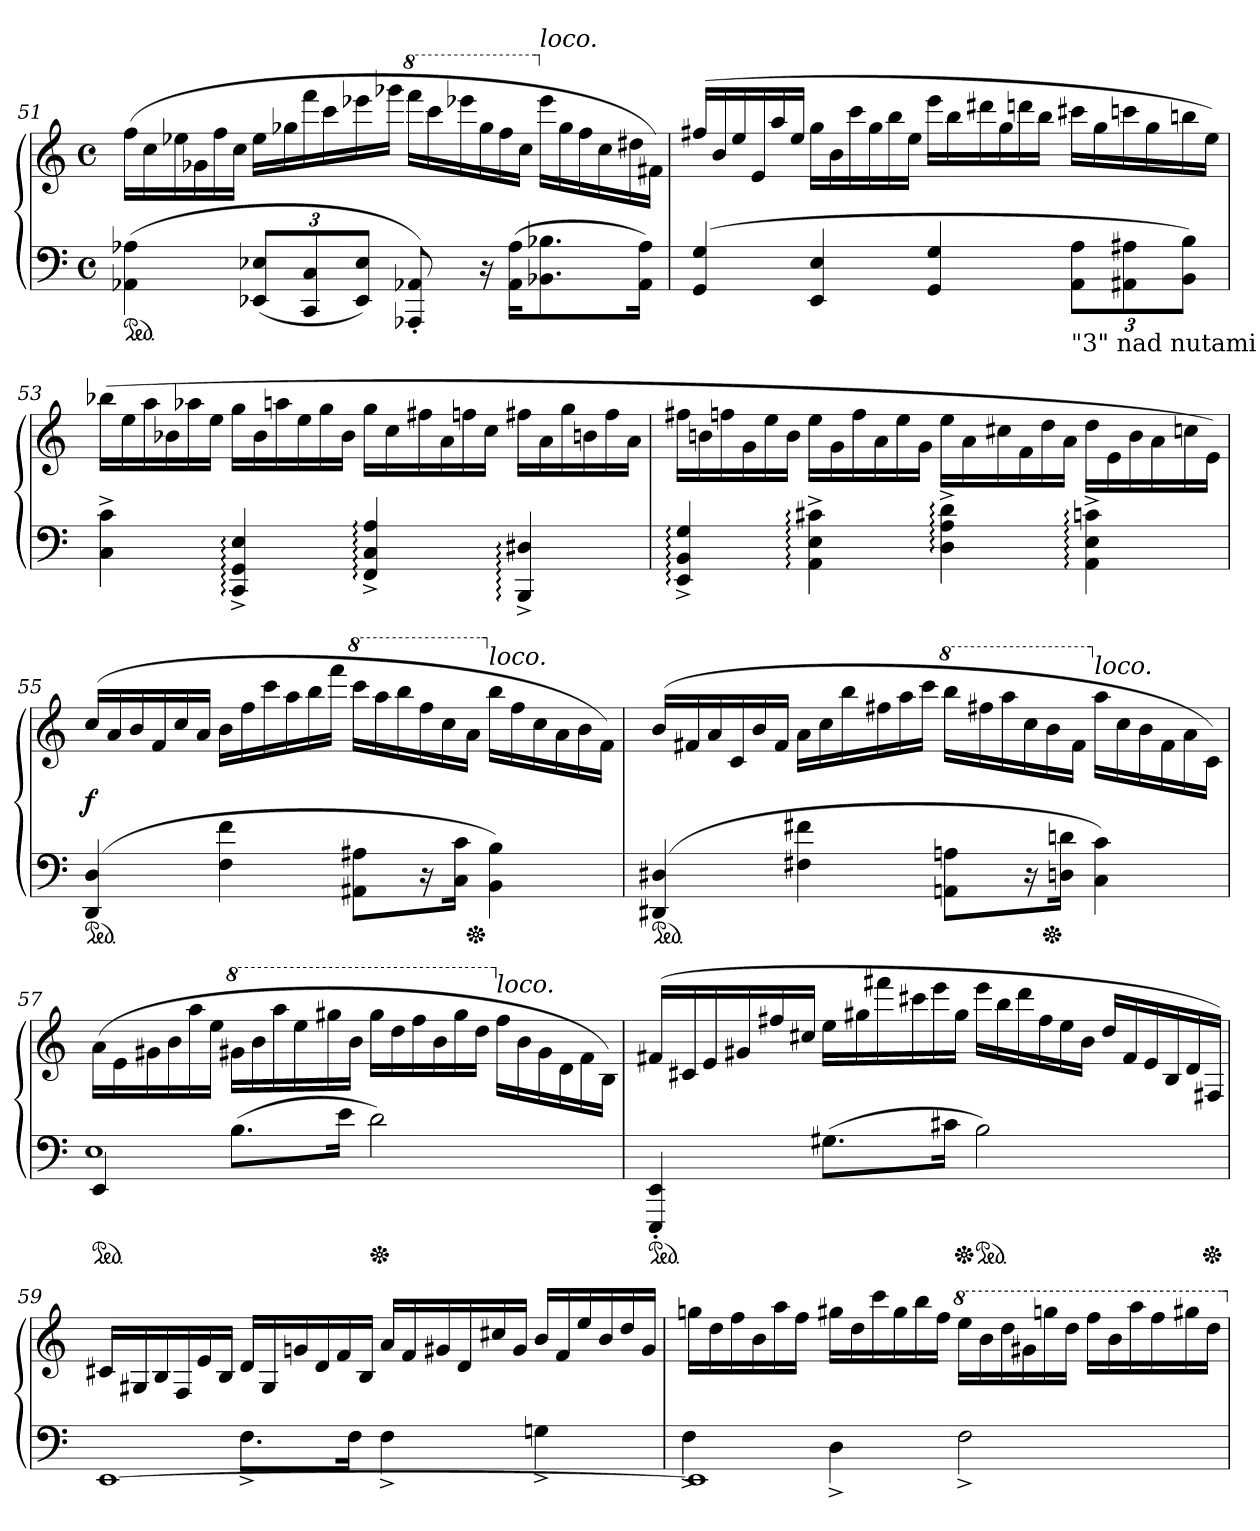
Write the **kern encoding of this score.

**kern	**kern	**dynam
*part1	*part1	*part1
*staff2	*staff1	*staff1/2
*clefF4	*clefG2	*
*k[]	*k[]	*
*M4/4	*M4/4	*
*met(c)	*met(c)	*
*	*Xtuplet	*
*ped	*	*
=51	=51	=51
(>4AA-X 4A-X	(>24ffLL	.
.	24cc	.
.	24ee-X	.
.	24g-X	.
.	24ff	.
.	24ccJJ	.
(<12EE-X 12E-XL	24ee-LL	.
.	24gg-X	.
12CC 12C	24fff	.
.	24ccc	.
12EE- 12E-J)	24eee-X	.
.	24ggg-XJJ	.
*	*8va	*
8AAA-X'< 8AA-X'<)	24ffffLL	.
.	24cccc	.
.	24eeee-X	.
16r	24ggg-	.
.	24fff	.
(>16AA- 16A-KL	.	.
.	24cccJJ	.
*	*X8va	*
!	!LO:TX:a:i:t=loco.	!
8.BB-X 8.B-X	24eee-LL	.
.	24gg-	.
.	24ff	.
.	24cc	.
.	24dd#X	.
16AA- 16A-Jk)	.	.
.	24f#XJJ)	.
=52	=52	=52
(>4GG 4G	(>24ff#X/LL	.
.	24b/	.
.	24ee/	.
.	24e/	.
.	24aa/	.
.	24ee/JJ	.
4EE 4E	24ggLL	.
.	24b	.
.	24ccc	.
.	24gg	.
.	24bb	.
.	24eeJJ	.
4GG 4G	24eeeLL	.
.	24bb	.
.	24ddd#X	.
.	24gg	.
.	24dddn	.
.	24bbJJ	.
!LO:TX:b:t="3" nad nutami	!	!
12AA 12AL	24ccc#XLL	.
.	24gg	.
12AA#X 12A#X	24cccn	.
.	24gg	.
12BB 12BJ)	24bbn	.
.	24eeJJ)	.
=53	=53	=53
4C^> 4c^>	(>24bb-XLL	.
.	24ee	.
.	24aa	.
.	24b-X	.
.	24aa-X	.
.	24eeJJ	.
4CC:^> 4GG:^> 4E:^>	24ggLL	.
.	24b-	.
.	24aan	.
.	24ee	.
.	24gg	.
.	24b-JJ	.
4FF:^> 4C:^> 4A:^>	24ggLL	.
.	24cc	.
.	24ff#X	.
.	24a	.
.	24ffn	.
.	24ccJJ	.
4BBB:^> 4D#X:^>	24ff#XLL	.
.	24a	.
.	24gg	.
.	24bn	.
.	24ff#	.
.	24aJJ	.
=54	=54	=54
4EE:^> 4BB:^> 4G:^>	24ff#XLL	.
.	24bn	.
.	24ffn	.
.	24g	.
.	24ee	.
.	24bJJ	.
4AA:^> 4E:^> 4c#X:^>	24eeLL	.
.	24g	.
.	24ff	.
.	24a	.
.	24ee	.
.	24gJJ	.
4D:^> 4A:^> 4d:^>	24eeLL	.
.	24a	.
.	24cc#X	.
.	24f	.
.	24dd	.
.	24aJJ	.
4AA:^> 4E:^> 4cn:^>	24dd\LL	.
.	24e\	.
.	24b\	.
.	24a\	.
.	24ccn\	.
.	24e\JJ)	.
=55	=55	=55
*ped	*	*
(>4DD 4D	(>24ccLL	f
.	24a	.
.	24b	.
.	24f	.
.	24cc	.
.	24aJJ	.
4F 4f	24bLL	.
.	24ff	.
.	24ccc	.
.	24aa	.
.	24bb	.
.	24fffJJ	.
*	*8va	*
8AA#X 8A#XL	24ccccLL	.
.	24aaa	.
.	24bbb	.
16r	24fff	.
.	24ccc	.
16C 16cJk	.	.
*Xped	*	*
.	24aaJJ	.
*	*X8va	*
!	!LO:TX:a:i:t=loco.	!
4BB 4B)	24bbLL	.
.	24ff	.
.	24cc	.
.	24a	.
.	24b	.
.	24fJJ)	.
=56	=56	=56
*ped	*	*
(>4DD#X 4D#X	(>24bLL	.
.	24f#X	.
.	24a	.
.	24c	.
.	24b	.
.	24f#JJ	.
4F#X 4f#X	24aLL	.
.	24cc	.
.	24bb	.
.	24ff#X	.
.	24aa	.
.	24cccJJ	.
*	*8va	*
8AAn 8AnL	24bbbLL	.
.	24fff#X	.
.	24aaa	.
16r	24ccc	.
*Xped	*	*
.	24bb	.
16Dn 16dnJk	.	.
.	24ff#JJ	.
*	*X8va	*
!	!LO:TX:a:i:t=loco.	!
4C 4c)	24aa\LL	.
.	24cc\	.
.	24b\	.
.	24f#\	.
.	24a\	.
.	24c\JJ)	.
=57	=57	=57
*^	*	*
*ped	*	*	*
4EE	1E	(>24aLL	.
.	.	24e	.
.	.	24g#X	.
.	.	24b	.
.	.	24aa	.
.	.	24eeJJ	.
*	*	*8va	*
(>8.B\L	.	24gg#XLL	.
.	.	24bb	.
.	.	24aaa	.
.	.	24eee	.
.	.	24ggg#X	.
16e\Jk	.	.	.
.	.	24bbJJ	.
*Xped	*	*	*
2d\)	.	24ggg#LL	.
.	.	24ddd	.
.	.	24fff	.
.	.	24bb	.
.	.	24ggg#	.
.	.	24dddJJ	.
*	*	*X8va	*
!	!	!LO:TX:a:i:t=loco.	!
.	.	24ff\LL	.
.	.	24b\	.
.	.	24g#\	.
.	.	24d\	.
.	.	24f\	.
.	.	24B\JJ)	.
*v	*v	*	*
=58	=58	=58
*ped	*	*
4EEE'< 4EE'<	(>24f#XLL	.
.	24c#X	.
.	24e	.
.	24g#X	.
.	24ff#X	.
.	24cc#XJJ	.
(>8.G#XL	24eeLL	.
.	24gg#X	.
.	24fff#X	.
.	24ccc#X	.
.	24eee	.
16c#XJk	.	.
*Xped	*	*
.	24gg#JJ	.
*ped	*	*
2B)	24eeeLL	.
.	24bb	.
.	24ddd	.
.	24ff#	.
.	24ee	.
.	24bJJ	.
.	24ddLL	.
.	24f#	.
.	24e	.
.	24B	.
.	24d	.
*Xped	*	*
.	24F#XJJ)	.
=59	=59	=59
*^	*	*
[1EE	4ryy	24c#XLL	.
.	.	24G#X	.
.	.	24B/	.
.	.	24F/	.
.	.	24e	.
.	.	24BJJ	.
.	8.F^<L	24dLL	.
.	.	24G#/	.
.	.	24gn	.
.	.	24d	.
.	.	24f	.
.	16FJk	.	.
.	.	24BJJ	.
.	4F^>	24aLL	.
.	.	24f	.
.	.	24g#X	.
.	.	24d	.
.	.	24cc#X	.
.	.	24g#JJ	.
.	4Gn^>	24b/LL	.
.	.	24f/	.
.	.	24ee/	.
.	.	24b/	.
.	.	24dd/	.
.	.	24g#/JJ	.
=60	=60	=60	=60
1EE]	4F^>	24ggnLL	.
.	.	24dd	.
.	.	24ff	.
.	.	24b	.
.	.	24aa	.
.	.	24ffJJ	.
.	4D^>	24gg#XLL	.
.	.	24dd	.
.	.	24ccc	.
.	.	24gg#	.
.	.	24bb	.
.	.	24ffJJ	.
*	*	*8va	*
.	2F^>	24eeeLL	.
.	.	24bb	.
.	.	24ddd	.
.	.	24gg#X	.
.	.	24gggn	.
.	.	24dddJJ	.
.	.	24fffLL	.
.	.	24bb	.
.	.	24aaa	.
.	.	24fff	.
.	.	24ggg#X	.
.	.	24dddJJ	.
*v	*v	*	*
*	*X8va	*
=	=	=
*-	*-	*-
